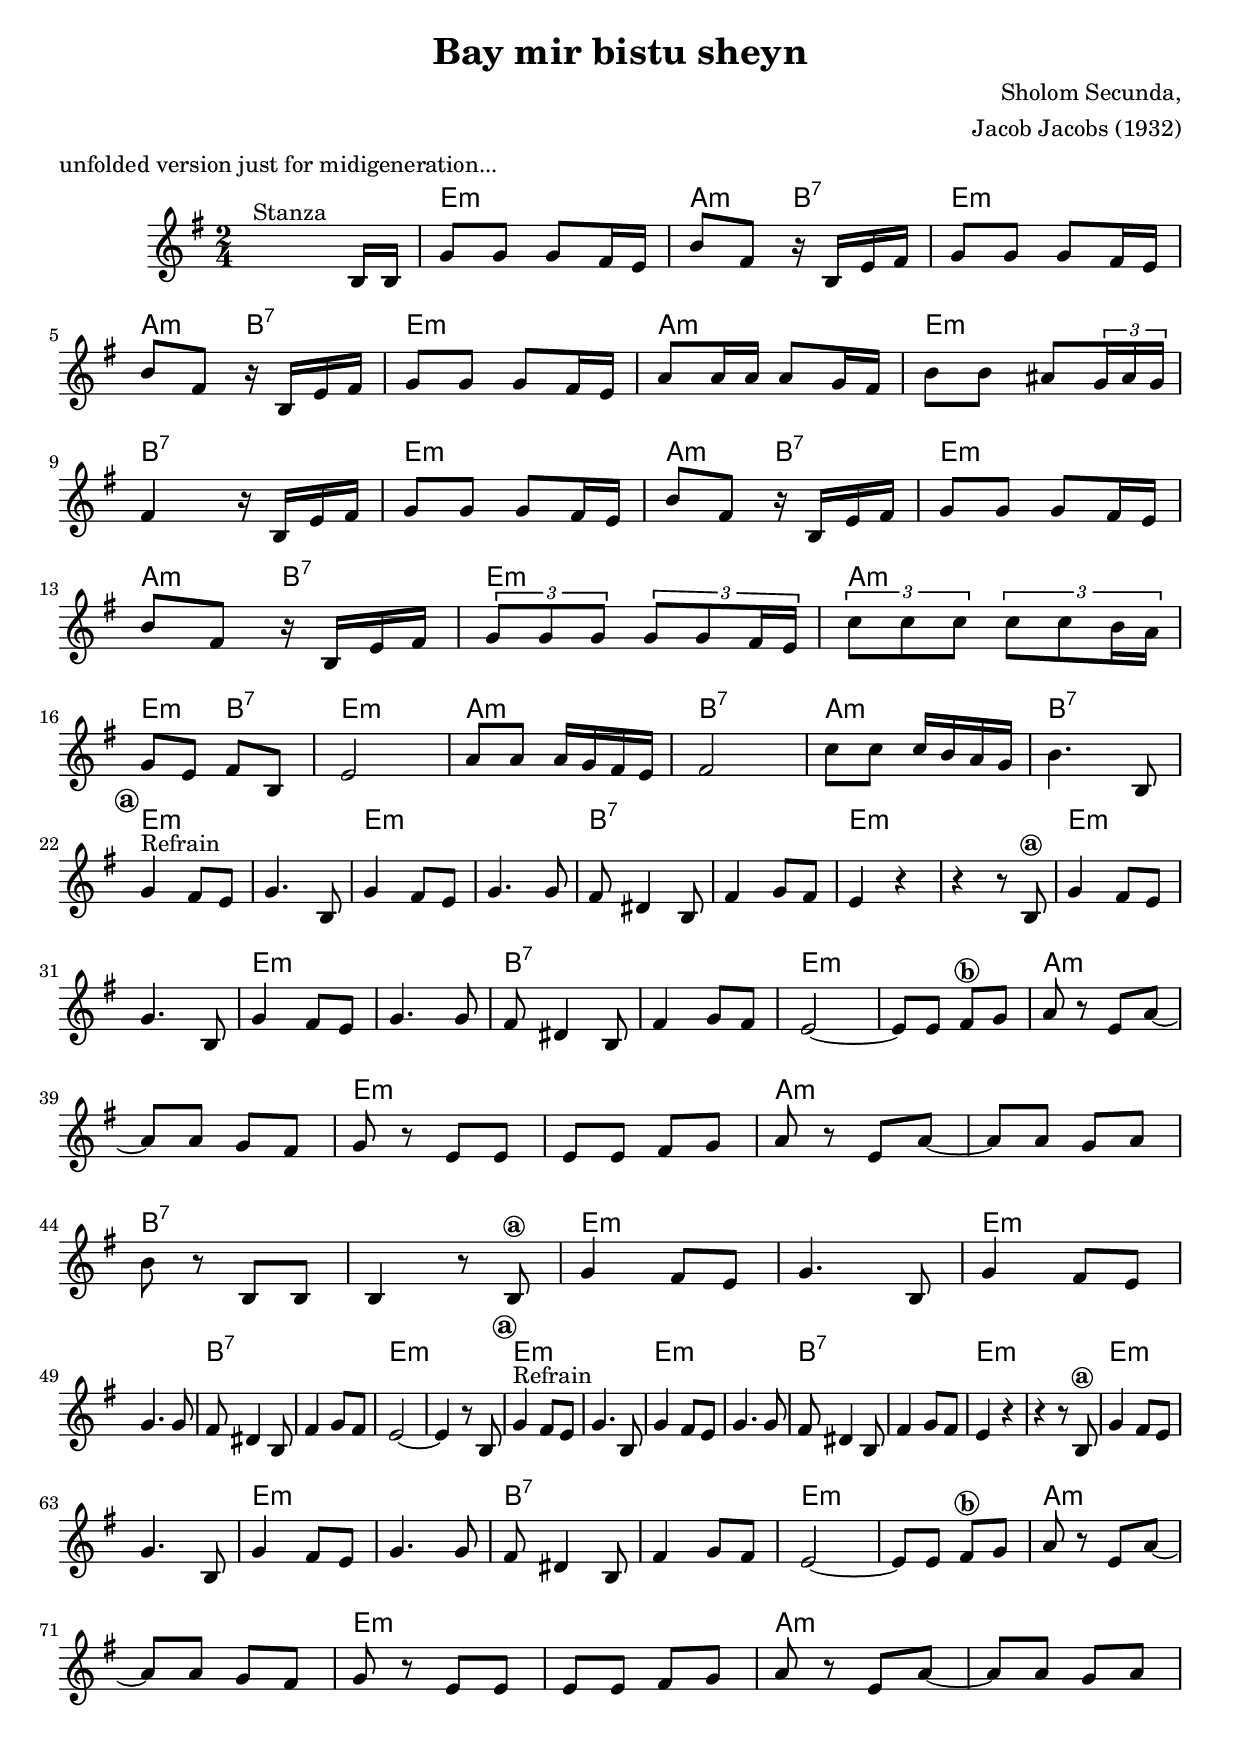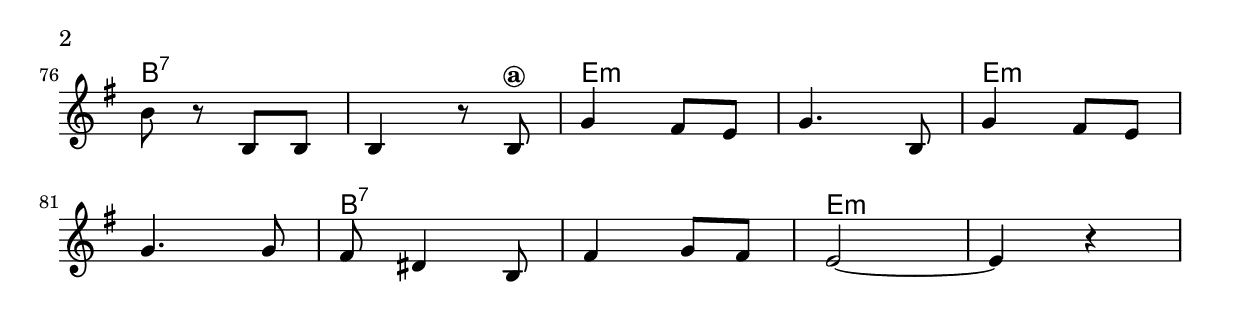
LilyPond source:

\version "2.20.0"

\version "2.20.0"

\header {
  title = "Bay mir bistu sheyn"
  composer = "Sholom Secunda,"
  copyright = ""
  arranger = "Jacob Jacobs (1932)"
}


\markup \vspace #0 % space between header and score

\version "2.20.0"

global = {
  \key e \minor
  \time 2/4
}

voice_vocal= {
   \override TupletBracket.bracket-visibility = ##t % make "triolen" brackets visible
   \tupletUp
   s4.^"Stanza" b16 b16 g'8 8 8  fis'16 e' 
   b'8 fis' r16 b16 e' fis' g'8 8 8 fis'16 e'  \break
   b'8 fis' r16 b e' fis' g'8 8 8 fis'16 e' 
   a'8 16 16 8 g'16 fis' b'8 8 ais' \tuplet 3/2 {g'16 ais' g'} \break
   fis'4 r16 b16 e'fis' g'8 8 8 fis'16 e' 
   b'8 fis' r16 b16 e'fis' g'8 8 8 fis'16 e' \break
   b'8 fis' r16 b16 e'fis' \tuplet 3/2 {g'8 g' g'} \tuplet 3/2 {g'8 8 fis'16 e'}
   \tuplet 3/2 {c''8 8 8} \tuplet 3/2 {c''8 8 b'16 a'} \break
   g'8 e' fis' b e'2 a'8 8 a'16 g' fis' e' fis'2
   c''8 8 16 b' a' g' b'4. b8 \break
   \repeat volta 2 {
     \mark \markup { \bold \fontsize #-1 \circle a }
     g'4^"Refrain" fis'8 e' g'4.  b8 g'4 fis'8 e' g'4. 8 
     fis' dis'4 b8 fis'4 g'8 fis' e'4 r4r r8  b^\markup { \bold \circle a } g'4 fis'8 e' \break
     g'4. b8 g'4 fis'8 e' g'4. 8 fis' dis'4 b8 
     fis'4 g'8 fis'e'2~ 8 8 fis'^\markup { \bold \circle b } g' a' r e' a'~ \break
     8 8 g' fis' g' r e' 8 8 8 8 fis' g' a' r e' a'~ 8 8 g' a' \break
     b' r b b b4 r8 b^\markup { \bold \circle a }  g'4 fis'8 e' g'4. b8 g'4 fis'8 e' \break
     g'4.  8 fis' dis'4 b8 fis'4 g'8 fis'
   }
   \alternative {
     { e'2~ 4 r8 b }
     { e'2~ e'4 r4}
   }
 }

 
voice_chords = \chordmode { 
    s2 e:m a4:m b:7 e2:m a4:m b:7 e2:m a:m e:m b:7
    e2:m a4:m b:7 e2:m a4:m b:7 e2:m a:m e4:m b:7 e2:m a:m b:7 a:m b:7 
    \repeat volta 2 {
       e2:m s e:m s b:7 s e:m s e:m s e:m s b:7 s e:m s a:m s e:m s a:m s b:7 s e:m s e:m s b:7 s
    }
    \alternative {
     { e2:m s2 }
     { e2:m s2 }
      
    }
    }


\score { \header { piece = "unfolded version just for midigeneration... " }
  \unfoldRepeats { 
    <<
      \new ChordNames 
        \voice_chords
    
      \new Staff \with { midiInstrument = "acoustic guitar (nylon)" } 
        {
          \global
          \clef "treble" 
          \voice_vocal
        }
    >>
  }
  \midi { \tempo 4=60 }
  \layout {} % just for checking... 
}
